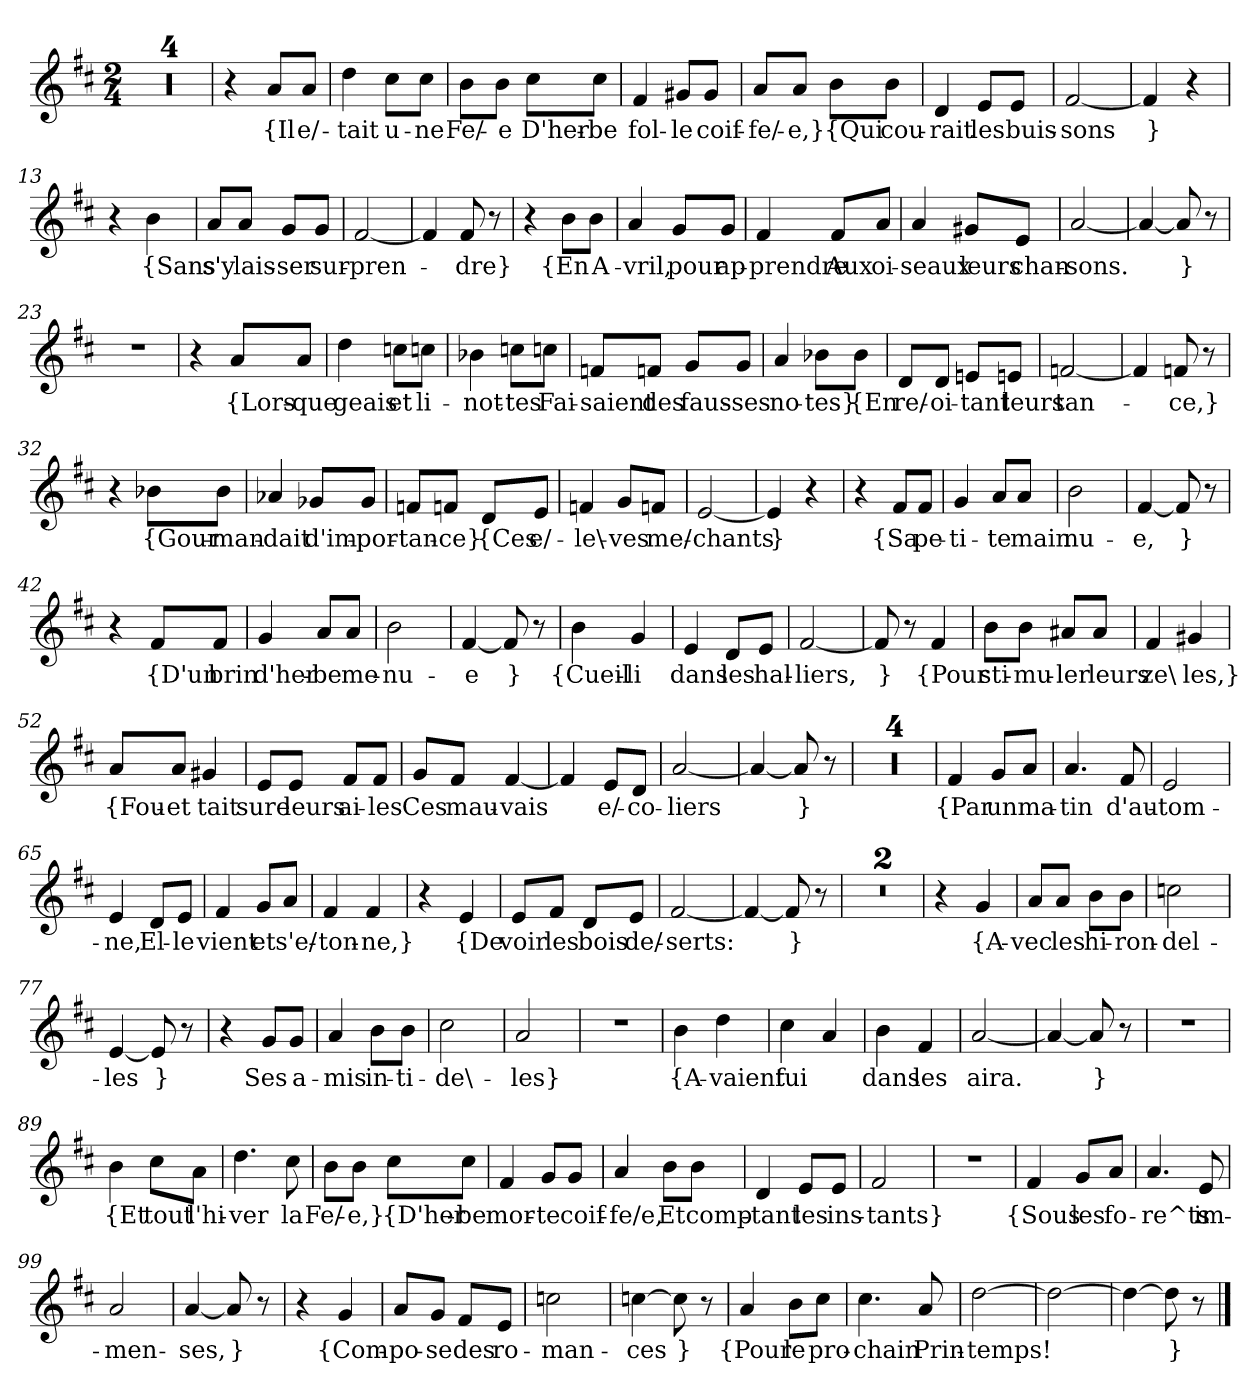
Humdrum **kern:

**kern	**text
*part1	*part1
*staff1	*staff1
*clefG2	*
*k[f#c#]	*
*M2/4	*
=1	=1
2r	.
=2	=2
2r	.
=3	=3
2r	.
=4	=4
2r	.
=5	=5
4r	.
8a/L	{Il
8a/J	e/-
=6	=6
4dd	-tait
8cc#\L	u-
8cc#\J	-ne
=7	=7
8b\L	Fe/-
8b\J	-e
8cc#\L	D'her-
8cc#\J	-be
=8	=8
4f#	fol-
8g#X/L	-le
8g#/J	coif-
=9	=9
8a/L	-fe/-
8a/J	-e,}
8b\L	{Qui
8b\J	cou-
=10	=10
4d	-rait
8e/L	les
8e/J	buis-
=11	=11
[2f#	-sons
=12	=12
4f#]	}
4r	.
=13	=13
4r	.
4b	{Sans
=14	=14
8a/L	s'y
8a/J	lais-
8g/L	-ser
8g/J	sur-
=15	=15
[2f#	-pren-
=16	=16
4f#]	.
8f#	-dre}
8r	.
=17	=17
4r	.
8b\L	{En
8b\J	A-
=18	=18
4a	-vril,
8g/L	pour
8g/J	ap-
=19	=19
4f#	-prendre
8f#/L	Aux
8a/J	oi-
=20	=20
4a	-seaux
8g#X/L	leurs
8e/J	chan-
=21	=21
[2a	-sons.
=22	=22
4a_	.
8a]	}
8r	.
=23	=23
2r	.
=24	=24
4r	.
8a/L	{Lors-
8a/J	-que
=25	=25
4dd	geais
8ccn\L	et
8ccn\J	li-
=26	=26
4b-X	-not-
8ccn\L	-tes
8ccn\J	Fai-
=27	=27
8fn/L	-saient
8fn/J	des
8g/L	faus-
8g/J	-ses
=28	=28
4a	no-
8b-X\L	-tes}
8b-\J	{En
=29	=29
8d/L	re/-
8d/J	-oi-
8en/L	-tant
8en/J	leurs
=30	=30
[2fn	-tan-
=31	=31
4fn]	.
8fn	-ce,}
8r	.
=32	=32
4r	.
8b-X\L	{Gour-
8b-\J	-man-
=33	=33
4a-X	-dait
8g-X/L	d'im-
8g-/J	-por-
=34	=34
8fn/L	-tan-
8fn/J	-ce}
8d/L	{Ces
8e/J	e/-
=35	=35
4fn	-le\-
8g/L	-ves
8fn/J	me/-
=36	=36
[2e	-chants
=37	=37
4e]	}
4r	.
=38	=38
4r	.
8f#/L	{Sa
8f#/J	pe-
=39	=39
4g	-ti-
8a/L	-te
8a/J	main
=40	=40
2b	nu-
=41	=41
[4f#	-e,
8f#]	}
8r	.
=42	=42
4r	.
8f#/L	{D'un
8f#/J	brin
=43	=43
4g	d'her-
8a/L	-be
8a/J	me-
=44	=44
2b	-nu-
=45	=45
[4f#	-e
8f#]	}
8r	.
=46	=46
4b	{Cueil-
4g	-li
=47	=47
4e	dans
8d/L	les
8e/J	hal-
=48	=48
[2f#	-liers,
=49	=49
8f#]	}
8r	.
4f#	{Pour
=50	=50
8b\L	sti-
8b\J	-mu-
8a#X/L	-ler
8a#/J	leurs
=51	=51
4f#	ze\
4g#X	-les,}
=52	=52
8a/L	{Fou-
8a/J	-et
4g#X	-tait
=53	=53
8e/L	sure
8e/J	leurs
8f#/L	ai-
8f#/J	-les
=54	=54
8g/L	Ces
8f#/J	mau-
[4f#	-vais
=55	=55
4f#]	.
8e/L	e/-
8d/J	-co-
=56	=56
[2a	-liers
=57	=57
4a_	.
8a]	}
8r	.
=58	=58
2r	.
=59	=59
2r	.
=60	=60
2r	.
=61	=61
2r	.
=62	=62
4f#	{Par
8g/L	un
8a/J	ma-
=63	=63
4.a	-tin
8f#	d'au-
=64	=64
2e	-tom-
=65	=65
4e	-ne,
8d/L	El-
8e/J	-le
=66	=66
4f#	vient
8g/L	et
8a/J	s'e/-
=67	=67
4f#	-ton-
4f#	-ne,}
=68	=68
4r	.
4e	{De
=69	=69
8e/L	voir
8f#/J	les
8d/L	bois
8e/J	de/-
=70	=70
[2f#	-serts:
=71	=71
4f#_	.
8f#]	}
8r	.
=72	=72
2r	.
=73	=73
2r	.
=74	=74
4r	.
4g	{A-
=75	=75
8a/L	-vec
8a/J	les
8b\L	hi-
8b\J	-ron-
=76	=76
2ccn	-del-
=77	=77
[4e	-les
8e]	}
8r	.
=78	=78
4r	.
8g/L	Ses
8g/J	a-
=79	=79
4a	-mis
8b\L	in-
8b\J	-ti-
=80	=80
2cc#	-de\-
=81	=81
2a	-les}
=82	=82
2r	.
=83	=83
4b	{A-
4dd	-vaient
=84	=84
4cc#	fui
4a	.
=85	=85
4b	dans
4f#	les
=86	=86
[2a	aira.
=87	=87
4a_	.
8a]	}
8r	.
=88	=88
2r	.
=89	=89
4b	{Et
8cc#\L	tout
8a\J	l'hi-
=90	=90
4.dd	-ver
8cc#	la
=91	=91
8b\L	Fe/-
8b\J	-e,}
8cc#\L	{D'her-
8cc#\J	-be
=92	=92
4f#	mor-
8g/L	-te
8g/J	coif-
=93	=93
4a	-fe/e,
8b\L	Et
8b\J	comp-
=94	=94
4d	-tant
8e/L	les
8e/J	ins-
=95	=95
2f#	-tants}
=96	=96
2r	.
=97	=97
4f#	{Sous
8g/L	les
8a/J	fo-
=98	=98
4.a	-re^ts
8e	im-
=99	=99
2a	-men-
=100	=100
[4a	-ses,
8a]	}
8r	.
=101	=101
4r	.
4g	{Com-
=102	=102
8a/L	-po-
8g/J	-se
8f#/L	des
8e/J	ro-
=103	=103
2ccn	-man-
=104	=104
[4ccn	-ces
8ccn]	}
8r	.
=105	=105
4a	{Pour
8b\L	le
8cc#\J	pro-
=106	=106
4.cc#	-chain
8a	Prin-
=107	=107
[2dd	-temps!
=108	=108
2dd_	.
=109	=109
4dd_	.
8dd]	}
8r	.
==	==
*-	*-
